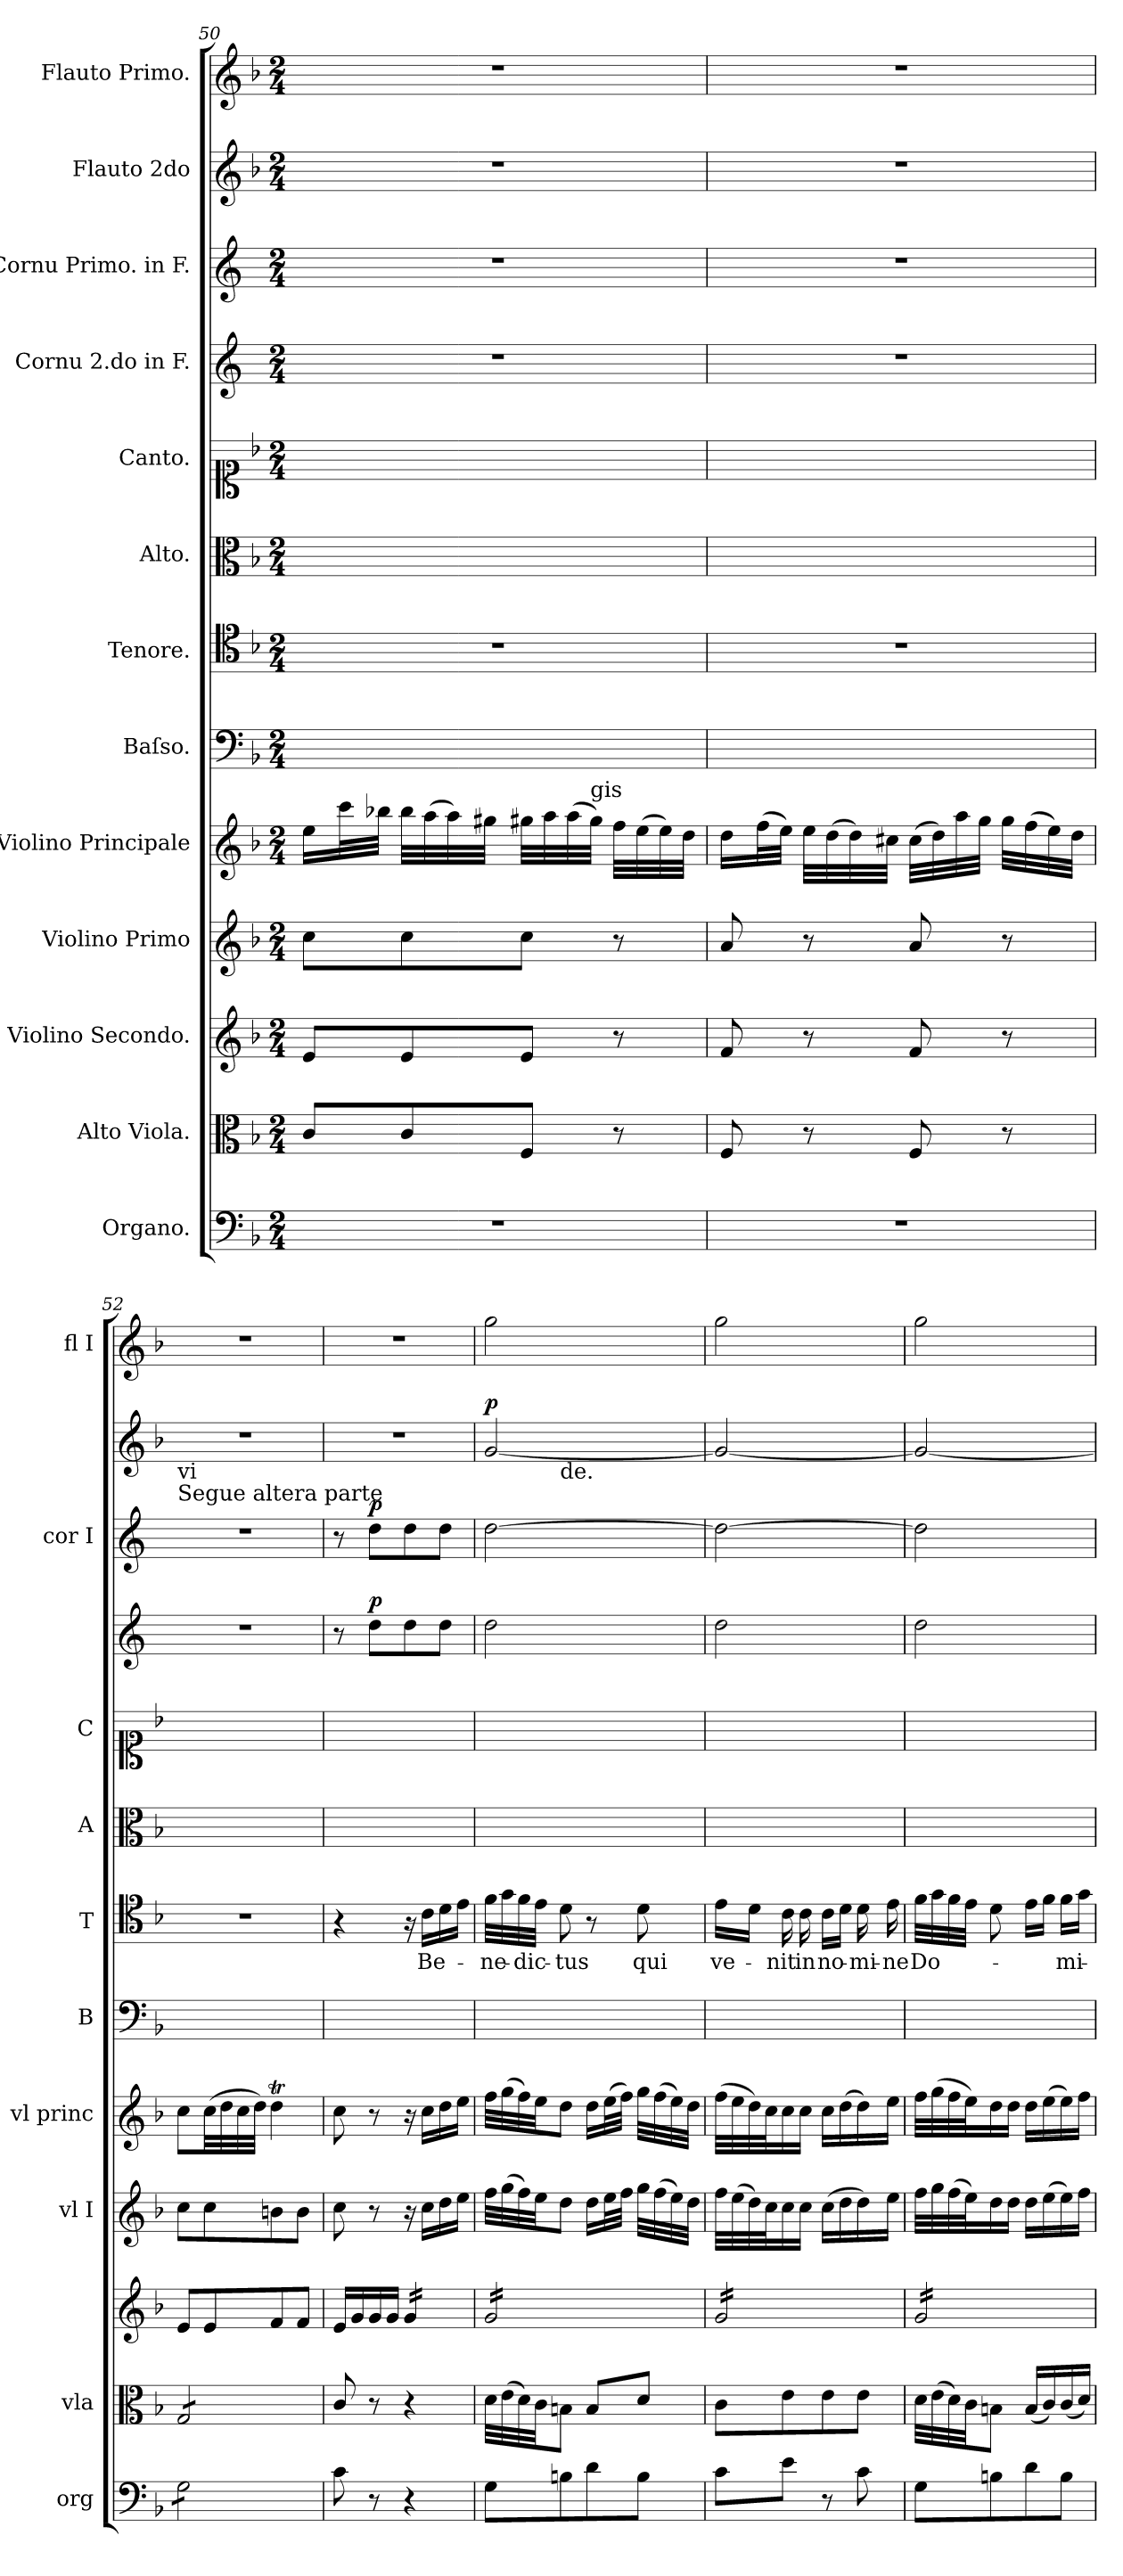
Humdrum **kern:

**kern	**kern	**kern	**kern	**kern	**kern	**kern	**text	**kern	**kern	**kern	**dynam	**kern	**dynam	**kern	**dynam	**kern
*part13	*part12	*part11	*part10	*part9	*part8	*part7	*part7	*part6	*part5	*part4	*part4	*part3	*part3	*part2	*part2	*part1
*staff13	*staff12	*staff11	*staff10	*staff9	*staff8	*staff7	*staff7	*staff6	*staff5	*staff4	*staff4	*staff3	*staff3	*staff2	*staff2	*staff1
*I"Organo.	*I"Alto Viola.	*I"Violino Secondo.	*I"Violino Primo	*I"Violino Principale	*I"Baſso.	*I"Tenore.	*	*I"Alto.	*I"Canto.	*I"Cornu 2.do in F.	*	*I"Cornu Primo. in F.	*	*I"Flauto 2do	*	*I"Flauto Primo.
*I'org	*I'vla	*	*I'vl I	*I'vl princ	*I'B	*I'T	*	*I'A	*I'C	*	*	*I'cor I	*	*	*	*I'fl I
*clefF4	*clefC3	*clefG2	*clefG2	*clefG2	*clefF4	*clefC4	*	*clefC3	*clefC1	*clefG2	*	*clefG2	*	*clefG2	*	*clefG2
*	*	*	*	*	*	*	*	*	*	*ITrd4c7	*	*ITrd4c7	*	*	*	*
*k[b-]	*k[b-]	*k[b-]	*k[b-]	*k[b-]	*k[b-]	*k[b-]	*	*k[b-]	*k[b-]	*k[b-]	*	*k[b-]	*	*k[b-]	*	*k[b-]
*F:	*F:	*F:	*F:	*F:	*F:	*F:	*	*F:	*F:	*F:	*	*F:	*	*F:	*	*F:
*M2/4	*M2/4	*M2/4	*M2/4	*M2/4	*M2/4	*M2/4	*	*M2/4	*M2/4	*M2/4	*	*M2/4	*	*M2/4	*	*M2/4
=50	=50	=50	=50	=50	=50	=50	=50	=50	=50	=50	=50	=50	=50	=50	=50	=50
2r	8c/L	8e/L	8cc\L	16ee\LL	2ryy	2r	.	2ryy	2ryy	2r	.	2r	.	2r	.	2r
.	.	.	.	32ccc\L	.	.	.	.	.	.	.	.	.	.	.	.
.	.	.	.	32bb-X\JJJ	.	.	.	.	.	.	.	.	.	.	.	.
.	8c/	8e/	8cc\	32bb-\LLL	.	.	.	.	.	.	.	.	.	.	.	.
.	.	.	.	(32aa\	.	.	.	.	.	.	.	.	.	.	.	.
.	.	.	.	32aa\)	.	.	.	.	.	.	.	.	.	.	.	.
.	.	.	.	32gg#X\JJJ	.	.	.	.	.	.	.	.	.	.	.	.
.	8F/J	8e/J	8cc\J	32gg#X\LLL	.	.	.	.	.	.	.	.	.	.	.	.
.	.	.	.	32aa\	.	.	.	.	.	.	.	.	.	.	.	.
.	.	.	.	(32aa\	.	.	.	.	.	.	.	.	.	.	.	.
!	!	!	!	!LO:TX:a:t=gis	!	!	!	!	!	!	!	!	!	!	!	!
.	.	.	.	32gg#\JJJ)	.	.	.	.	.	.	.	.	.	.	.	.
.	8r	8r	8r	32ff\LLL	.	.	.	.	.	.	.	.	.	.	.	.
.	.	.	.	(32ee\	.	.	.	.	.	.	.	.	.	.	.	.
.	.	.	.	32ee\)	.	.	.	.	.	.	.	.	.	.	.	.
.	.	.	.	32dd\JJJ	.	.	.	.	.	.	.	.	.	.	.	.
=51	=51	=51	=51	=51	=51	=51	=51	=51	=51	=51	=51	=51	=51	=51	=51	=51
2r	8F/	8f/	8a/	16dd\LL	2ryy	2r	.	2ryy	2ryy	2r	.	2r	.	2r	.	2r
.	.	.	.	(32ff\L	.	.	.	.	.	.	.	.	.	.	.	.
.	.	.	.	32ee\JJJ)	.	.	.	.	.	.	.	.	.	.	.	.
.	8r	8r	8r	32ee\LLL	.	.	.	.	.	.	.	.	.	.	.	.
.	.	.	.	(32dd\	.	.	.	.	.	.	.	.	.	.	.	.
.	.	.	.	32dd\)	.	.	.	.	.	.	.	.	.	.	.	.
.	.	.	.	32cc#X\JJJ	.	.	.	.	.	.	.	.	.	.	.	.
.	8F/	8f/	8a/	(32cc#\LLL	.	.	.	.	.	.	.	.	.	.	.	.
.	.	.	.	32dd\)	.	.	.	.	.	.	.	.	.	.	.	.
.	.	.	.	32aa\	.	.	.	.	.	.	.	.	.	.	.	.
.	.	.	.	32gg\JJJ	.	.	.	.	.	.	.	.	.	.	.	.
.	8r	8r	8r	32gg\LLL	.	.	.	.	.	.	.	.	.	.	.	.
.	.	.	.	(32ff\	.	.	.	.	.	.	.	.	.	.	.	.
.	.	.	.	32ee\)	.	.	.	.	.	.	.	.	.	.	.	.
.	.	.	.	32dd\JJJ	.	.	.	.	.	.	.	.	.	.	.	.
=52	=52	=52	=52	=52	=52	=52	=52	=52	=52	=52	=52	=52	=52	=52	=52	=52
!	!	!	!	!	!	!	!	!	!	!	!	!	!	!LO:TX:b:t=vi	!	!
!	!	!	!	!	!	!	!	!	!	!	!	!	!	!LO:TX:b:t=Segue altera parte	!	!
*tremolo	*	*	*	*	*	*	*	*	*	*	*	*	*	*	*	*
*	*tremolo	*	*	*	*	*	*	*	*	*	*	*	*	*	*	*
8G\L	8G/L	8e/L	8cc\L	8cc\L	2ryy	2r	.	2ryy	2ryy	2r	.	2r	.	2r	.	2r
8G\	8G/	8e/	8cc\	(32cc\LL	.	.	.	.	.	.	.	.	.	.	.	.
.	.	.	.	32dd\	.	.	.	.	.	.	.	.	.	.	.	.
.	.	.	.	32cc\	.	.	.	.	.	.	.	.	.	.	.	.
.	.	.	.	32dd\JJJ)	.	.	.	.	.	.	.	.	.	.	.	.
8G\	8G/	8f/	8bn\	4ddT\	.	.	.	.	.	.	.	.	.	.	.	.
8G\J	8G/J	8f/J	8b\J	.	.	.	.	.	.	.	.	.	.	.	.	.
*	*Xtremolo	*	*	*	*	*	*	*	*	*	*	*	*	*	*	*
*Xtremolo	*	*	*	*	*	*	*	*	*	*	*	*	*	*	*	*
=53	=53	=53	=53	=53	=53	=53	=53	=53	=53	=53	=53	=53	=53	=53	=53	=53
8c\	8c/	16e/LL	8cc\	8cc\	2ryy	4r	.	2ryy	2ryy	8r	.	8r	.	2r	.	2r
.	.	16g/	.	.	.	.	.	.	.	.	.	.	.	.	.	.
!	!	!	!	!	!	!	!	!	!	!	!LO:DY:a	!	!LO:DY:a	!	!	!
8r	8r	16g/	8r	8r	.	.	.	.	.	8g\L	p.	8g\L	p.	.	.	.
.	.	16g/JJ	.	.	.	.	.	.	.	.	.	.	.	.	.	.
*	*	*tremolo	*	*	*	*	*	*	*	*	*	*	*	*	*	*
4r	4r	16g/LL	16r	16r	.	16r	.	.	.	8g\	.	8g\	.	.	.	.
.	.	16g/	16cc\LL	16cc\LL	.	16c\LL	Be-	.	.	.	.	.	.	.	.	.
.	.	16g/	16dd\	16dd\	.	16d\	.	.	.	8g\J	.	8g\J	.	.	.	.
.	.	16g/JJ	16ee\JJ	16ee\JJ	.	16e\JJ	.	.	.	.	.	.	.	.	.	.
=54	=54	=54	=54	=54	=54	=54	=54	=54	=54	=54	=54	=54	=54	=54	=54	=54
!	!	!	!	!	!	!	!	!	!	!	!	!	!	!LO:TX:a:color=crimson:t=⚠	!	!
!	!	!	!	!	!	!	!	!	!	!	!	!	!	!	!LO:DY:a	!
*	*	*	*	*	*	*	*	*	*	*	*	*	*	*^	*	*
8G\L	32d\LLL	16g/LL	32ff\LLL	32ff\LLL	2ryy	32f\LLL	-ne-	2ryy	2ryy	2g\	.	[2g\	.	[2g/	8ryy	p.	2gg\
.	(32e\	.	(32gg\	(32gg\	.	32g\	.	.	.	.	.	.	.	.	.	.	.
.	32d\)	16g/	32ff\)	32ff\)	.	32f\	-dic-	.	.	.	.	.	.	.	.	.	.
.	32c\JJ	.	32ee\JJ	32ee\JJ	.	32e\JJJ	.	.	.	.	.	.	.	.	.	.	.
!	!	!	!	!	!	!	!	!	!	!	!	!	!	!	!LO:TX:b:t=de.	!	!
8Bn\	8Bn\J	16g/	8dd\J	8dd\J	.	8d\	-tus	.	.	.	.	.	.	.	4.ryy	.	.
.	.	16g/	.	.	.	.	.	.	.	.	.	.	.	.	.	.	.
8d\	8B/L	16g/	16dd\LL	16dd\LL	.	8r	.	.	.	.	.	.	.	.	.	.	.
.	.	16g/	32ee\L	(32ee\L	.	.	.	.	.	.	.	.	.	.	.	.	.
.	.	.	32ff\JJJ	32ff\JJJ)	.	.	.	.	.	.	.	.	.	.	.	.	.
8B\J	8d/J	16g/	32gg\LLL	32gg\LLL	.	8d\	qui	.	.	.	.	.	.	.	.	.	.
.	.	.	(32ff\	(32ff\	.	.	.	.	.	.	.	.	.	.	.	.	.
.	.	16g/JJ	32ee\)	32ee\)	.	.	.	.	.	.	.	.	.	.	.	.	.
.	.	.	32dd\JJJ	32dd\JJJ	.	.	.	.	.	.	.	.	.	.	.	.	.
*	*	*	*	*	*	*	*	*	*	*	*	*	*	*v	*v	*	*
=55	=55	=55	=55	=55	=55	=55	=55	=55	=55	=55	=55	=55	=55	=55	=55	=55
8c\L	8c\L	16g/LL	32ff\LLL	(32ff\LLL	2ryy	16e\LL	ve-	2ryy	2ryy	2g\	.	2g\_	.	2g/_	.	2gg\
.	.	.	(32ee\	32ee\	.	.	.	.	.	.	.	.	.	.	.	.
.	.	16g/	32dd\)	32dd\)	.	16d\JJ	.	.	.	.	.	.	.	.	.	.
.	.	.	32cc\J	32cc\J	.	.	.	.	.	.	.	.	.	.	.	.
8e\J	8e\	16g/	16cc\	16cc\	.	16c\	-nit	.	.	.	.	.	.	.	.	.
.	.	16g/	16cc\JJ	16cc\JJ	.	16c\	in	.	.	.	.	.	.	.	.	.
8r	8e\	16g/	(16cc\LL	16cc\LL	.	16c\LL	no-	.	.	.	.	.	.	.	.	.
.	.	16g/	16dd\	(16dd\	.	16d\JJ	.	.	.	.	.	.	.	.	.	.
8c\	8e\J	16g/	16dd\)	16dd\)	.	16d\	-mi-	.	.	.	.	.	.	.	.	.
.	.	16g/JJ	16ee\JJ	16ee\JJ	.	16e\	-ne	.	.	.	.	.	.	.	.	.
=56	=56	=56	=56	=56	=56	=56	=56	=56	=56	=56	=56	=56	=56	=56	=56	=56
8G\L	32d\LLL	16g/LL	32ff\LLL	32ff\LLL	2ryy	32f\LLL	Do-	2ryy	2ryy	2g\	.	2g\]	.	2g/_	.	2gg\
.	(32e\	.	32gg\	(32gg\	.	32g\	.	.	.	.	.	.	.	.	.	.
.	32d\)	16g/	(32ff\	32ff\	.	32f\	.	.	.	.	.	.	.	.	.	.
.	32c\JJ	.	32ee\J)	32ee\J)	.	32e\JJJ	.	.	.	.	.	.	.	.	.	.
8Bn\	8Bn\J	16g/	16dd\	16dd\	.	8d\	.	.	.	.	.	.	.	.	.	.
.	.	16g/	16dd\JJ	16dd\JJ	.	.	.	.	.	.	.	.	.	.	.	.
8d\	(16B/LL	16g/	16dd\LL	16dd\LL	.	16e\LL	.	.	.	.	.	.	.	.	.	.
.	16c/)	16g/	(16ee\	(16ee\	.	16f\JJ	.	.	.	.	.	.	.	.	.	.
8B\J	(16c/	16g/	16ee\)	16ee\)	.	16f\LL	-mi-	.	.	.	.	.	.	.	.	.
.	16d/JJ)	16g/JJ	16ff\JJ	16ff\JJ	.	16g\JJ	.	.	.	.	.	.	.	.	.	.
*	*	*Xtremolo	*	*	*	*	*	*	*	*	*	*	*	*	*	*
=	=	=	=	=	=	=	=	=	=	=	=	=	=	=	=	=
*-	*-	*-	*-	*-	*-	*-	*-	*-	*-	*-	*-	*-	*-	*-	*-	*-
